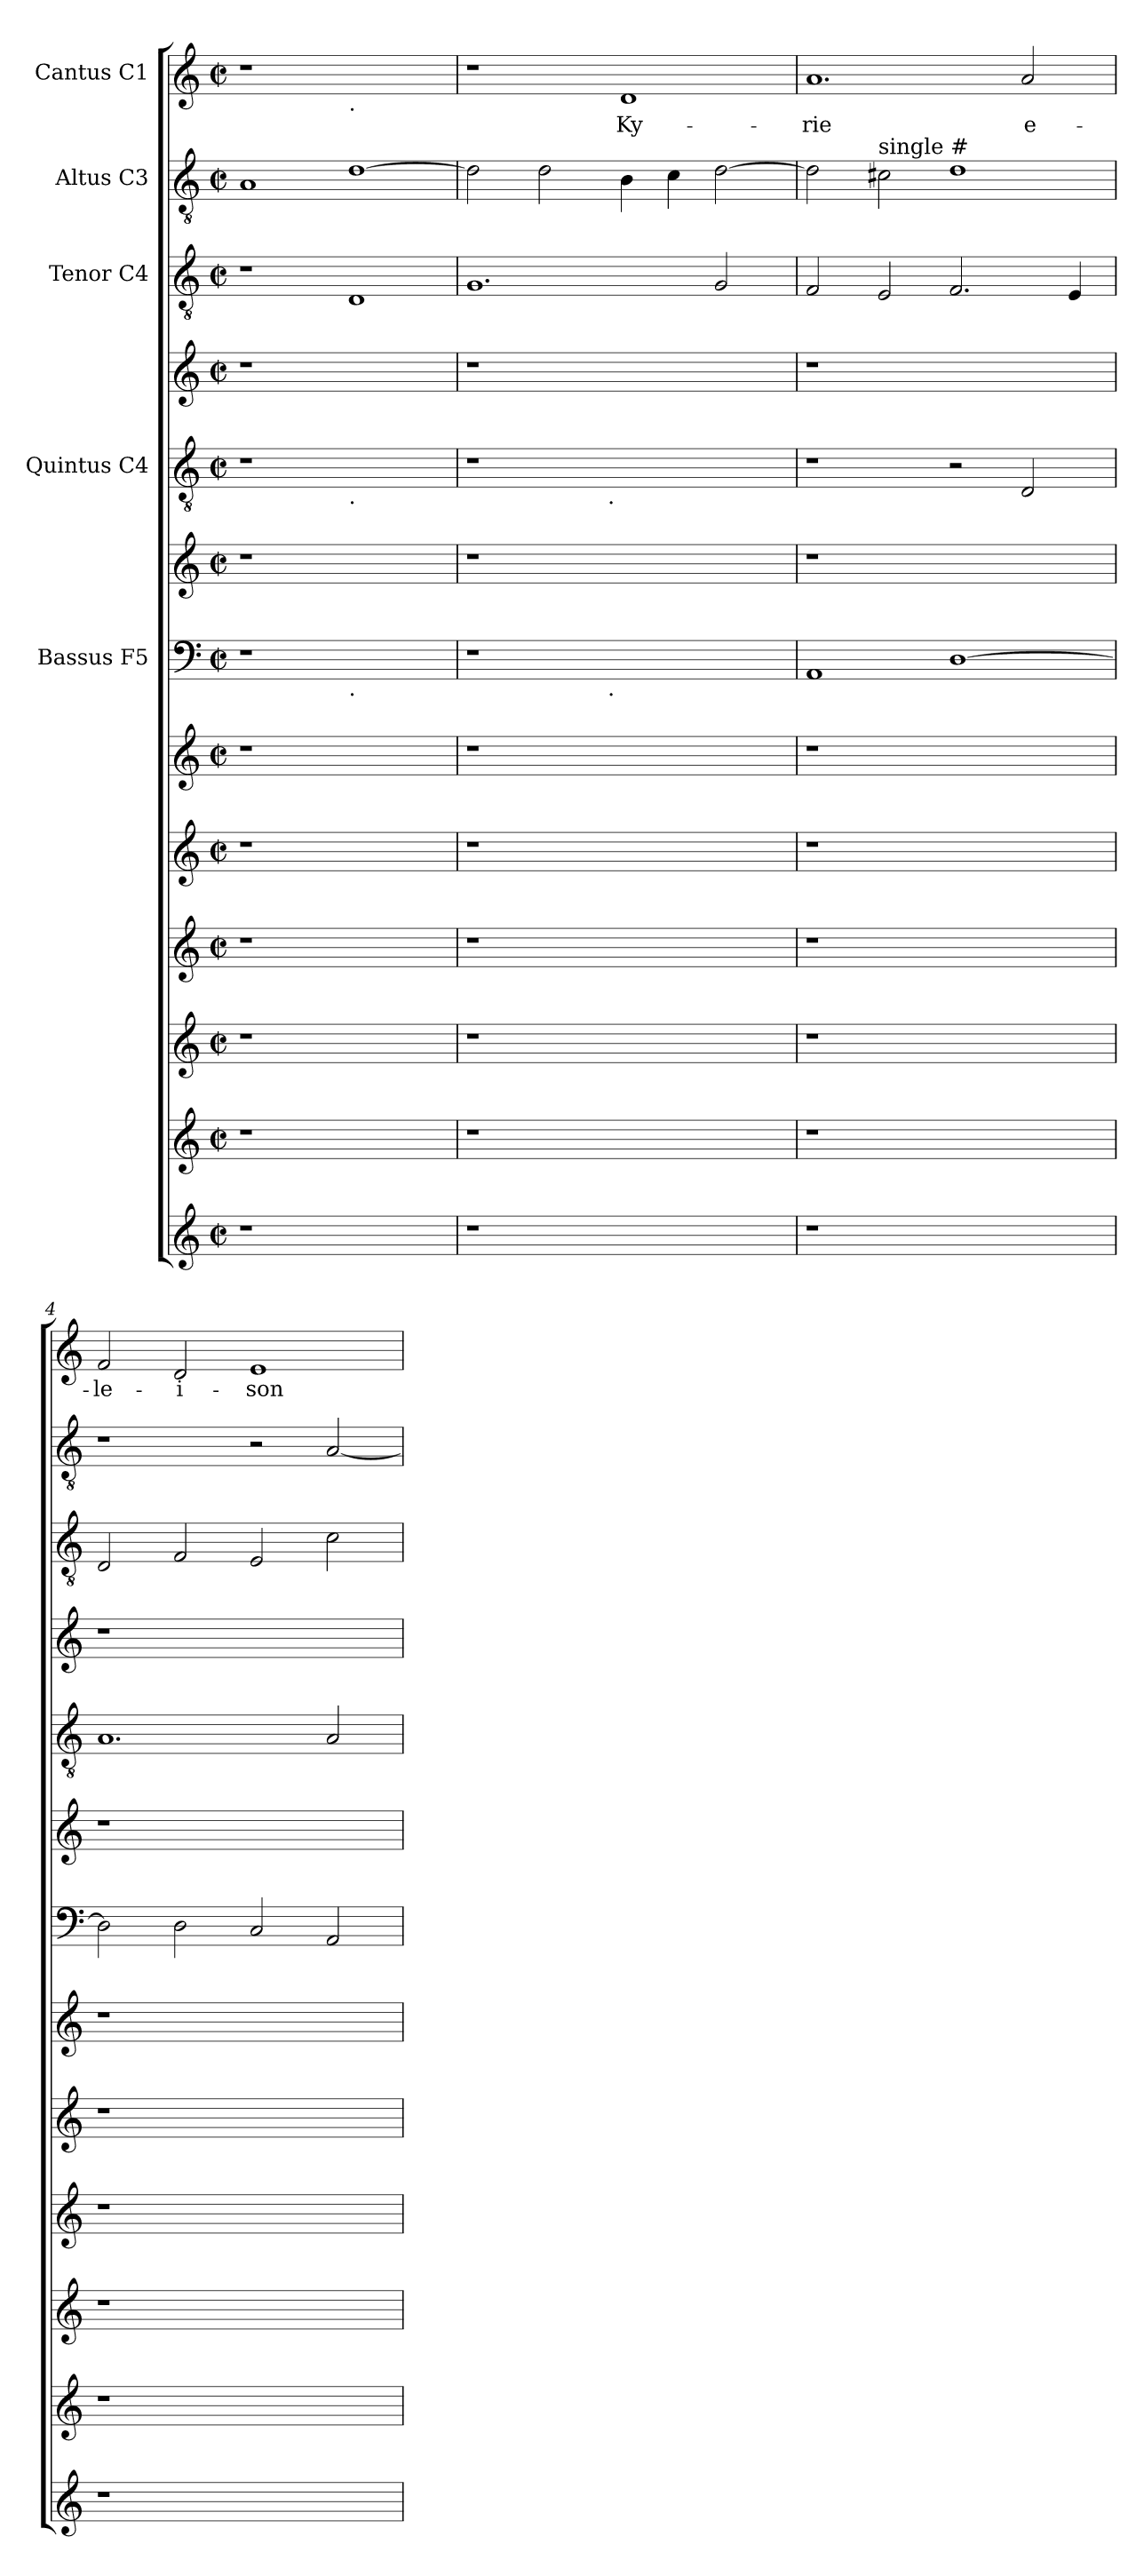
**kern	**kern	**kern	**kern	**kern	**kern	**kern	**kern	**kern	**kern	**kern	**kern	**kern	**text
*part13	*part12	*part11	*part10	*part9	*part8	*part7	*part6	*part5	*part4	*part3	*part2	*part1	*part1
*staff13	*staff12	*staff11	*staff10	*staff9	*staff8	*staff7	*staff6	*staff5	*staff4	*staff3	*staff2	*staff1	*staff1
*	*	*	*	*	*	*I"Bassus F5	*	*I"Quintus C4	*	*I"Tenor C4	*I"Altus C3	*I"Cantus C1	*
*clefG2	*clefG2	*clefG2	*clefG2	*clefG2	*clefG2	*clefF4	*clefG2	*clefGv2	*clefG2	*clefGv2	*clefGv2	*clefG2	*
*k[]	*k[]	*k[]	*k[]	*k[]	*k[]	*k[]	*k[]	*k[]	*k[]	*k[]	*k[]	*k[]	*
*C:	*C:	*C:	*C:	*C:	*C:	*C:	*C:	*C:	*C:	*C:	*C:	*C:	*
*M2/2	*M2/2	*M2/2	*M2/2	*M2/2	*M2/2	*M2/2	*M2/2	*M2/2	*M2/2	*M2/2	*M2/2	*M2/2	*
*met(c|)	*met(c|)	*met(c|)	*met(c|)	*met(c|)	*met(c|)	*met(c|)	*met(c|)	*met(c|)	*met(c|)	*met(c|)	*met(c|)	*met(c|)	*
=1	=1	=1	=1	=1	=1	=1	=1	=1	=1	=1	=1	=1	=1
1r	1r	1r	1r	1r	1r	1r	1r	1r	1r	1r	1A	1r	.
!	!	!	!	!	!	!	!	!	!	!	!	!LO:TX:b:t=.	!
!	!	!	!	!	!	!	!	!LO:TX:b:t=.	!	!	!	!	!
!	!	!	!	!	!	!LO:TX:b:t=.	!	!	!	!	!	!	!
1ryy	1ryy	1ryy	1ryy	1ryy	1ryy	1ryy	1ryy	1ryy	1ryy	1D	[>1d	1ryy	.
=2	=2	=2	=2	=2	=2	=2	=2	=2	=2	=2	=2	=2	=2
*	*	*	*	*	*	*^	*	*^	*	*	*	*	*
1r	1r	1r	1r	1r	1r	1r	2ryy	1r	1r	2ryy	1r	1.G	2d\]	1r	.
.	.	.	.	.	.	.	4...ryy	.	.	4...ryy	.	.	2d\	.	.
!	!	!	!	!	!	!	!	!	!	!LO:TX:b:t=.	!	!	!	!	!
!	!	!	!	!	!	!	!LO:TX:b:t=.	!	!	!	!	!	!	!	!
.	.	.	.	.	.	.	1ryy	.	.	1ryy	.	.	.	.	.
!	!	!	!	!	!	!	!	!	!	!	!	!	!	!	!LO:LY:b
1ryy	1ryy	1ryy	1ryy	1ryy	1ryy	1ryy	.	1ryy	1ryy	.	1ryy	.	4B\	1d	Ky-
.	.	.	.	.	.	.	.	.	.	.	.	.	4c\	.	.
.	.	.	.	.	.	.	.	.	.	.	.	2G/	[>2d\	.	.
.	.	.	.	.	.	.	32ryy	.	.	32ryy	.	.	.	.	.
=3	=3	=3	=3	=3	=3	=3	=3	=3	=3	=3	=3	=3	=3	=3	=3
!	!	!	!	!	!	!	!	!	!	!	!	!	!	!	!LO:LY:b
*	*	*	*	*	*	*v	*v	*	*v	*v	*	*	*	*	*
1r	1r	1r	1r	1r	1r	1AA	1r	1r	1r	2F/	2d\]	1.a	-rie
!	!	!	!	!	!	!	!	!	!	!	!LO:TX:a:t=single #	!	!
.	.	.	.	.	.	.	.	.	.	2E/	2c#\	.	.
1ryy	1ryy	1ryy	1ryy	1ryy	1ryy	[>1D	1ryy	2r	1ryy	2.F/	1d	.	.
!	!	!	!	!	!	!	!	!	!	!	!	!	!LO:LY:b
.	.	.	.	.	.	.	.	2D/	.	.	.	2a/	e-
.	.	.	.	.	.	.	.	.	.	4E/	.	.	.
=4	=4	=4	=4	=4	=4	=4	=4	=4	=4	=4	=4	=4	=4
!	!	!	!	!	!	!	!	!	!	!	!	!	!LO:LY:b
1r	1r	1r	1r	1r	1r	2D\]	1r	1.A	1r	2D/	1r	2f/	-le-
!	!	!	!	!	!	!	!	!	!	!	!	!	!LO:LY:b
.	.	.	.	.	.	2D\	.	.	.	2F/	.	2d/	-i-
!	!	!	!	!	!	!	!	!	!	!	!	!	!LO:LY:b
1ryy	1ryy	1ryy	1ryy	1ryy	1ryy	2C/	1ryy	.	1ryy	2E/	2r	1e	-son
.	.	.	.	.	.	2AA/	.	2A/	.	2c\	[<2A/	.	.
=	=	=	=	=	=	=	=	=	=	=	=	=	=
*-	*-	*-	*-	*-	*-	*-	*-	*-	*-	*-	*-	*-	*-
